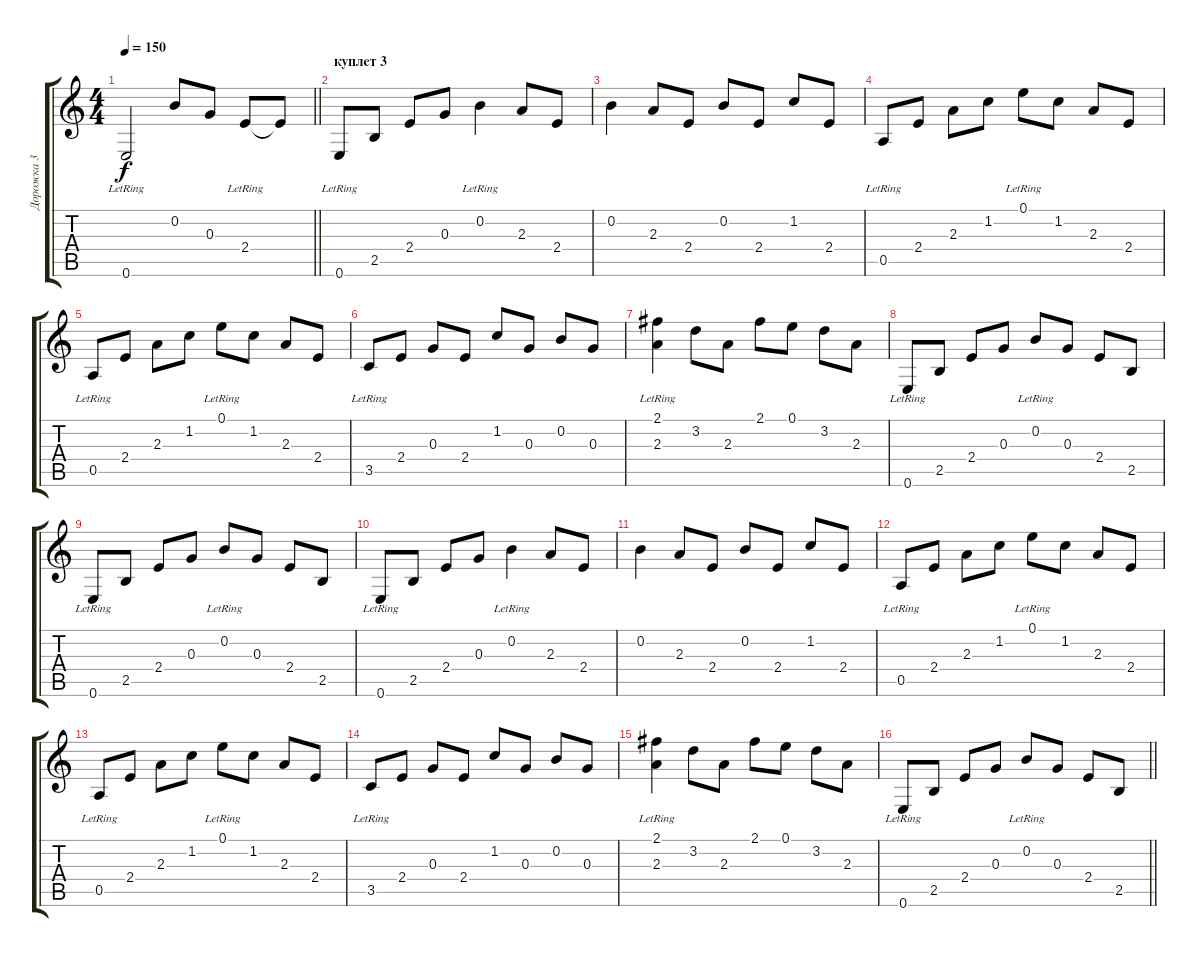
\track ("Дорожка 3" "Дорожка 3") {instrument acousticguitarnylon}
\staff {score tabs}
\tuning (E4 B3 G3 D3 A2 E2) {hide}
\ts (4 4)
\tempo 150
\clef g2
\barLineRight lightlight
\ks c
0.6{lr}.2{dy f} 0.2.8 0.3.8 2.4{lr}.8 2.4{t}.8 |
\section ("" "куплет 3")
0.6{lr}.8 2.5.8 2.4.8 0.3.8 0.2{lr}.4 2.3.8 2.4.8 |
0.2.4 2.3.8 2.4.8 0.2.8 2.4.8 1.2.8 2.4.8 |
0.5{lr}.8 2.4.8 2.3.8 1.2.8 0.1{lr}.8 1.2.8 2.3.8 2.4.8 |
0.5{lr}.8 2.4.8 2.3.8 1.2.8 0.1{lr}.8 1.2.8 2.3.8 2.4.8 |
3.5{lr}.8 2.4.8 0.3.8 2.4.8 1.2.8 0.3.8 0.2.8 0.3.8 |
(2.1{lr} 2.3{lr}).4 3.2.8 2.3.8 2.1.8 0.1.8 3.2.8 2.3.8 |
0.6{lr}.8 2.5.8 2.4.8 0.3.8 0.2{lr}.8 0.3.8 2.4.8 2.5.8 |
0.6{lr}.8 2.5.8 2.4.8 0.3.8 0.2{lr}.8 0.3.8 2.4.8 2.5.8 |
0.6{lr}.8 2.5.8 2.4.8 0.3.8 0.2{lr}.4 2.3.8 2.4.8 |
0.2.4 2.3.8 2.4.8 0.2.8 2.4.8 1.2.8 2.4.8 |
0.5{lr}.8 2.4.8 2.3.8 1.2.8 0.1{lr}.8 1.2.8 2.3.8 2.4.8 |
0.5{lr}.8 2.4.8 2.3.8 1.2.8 0.1{lr}.8 1.2.8 2.3.8 2.4.8 |
3.5{lr}.8 2.4.8 0.3.8 2.4.8 1.2.8 0.3.8 0.2.8 0.3.8 |
(2.1{lr} 2.3{lr}).4 3.2.8 2.3.8 2.1.8 0.1.8 3.2.8 2.3.8 |
\barLineRight lightlight
0.6{lr}.8 2.5.8 2.4.8 0.3.8 0.2{lr}.8 0.3.8 2.4.8 2.5.8
